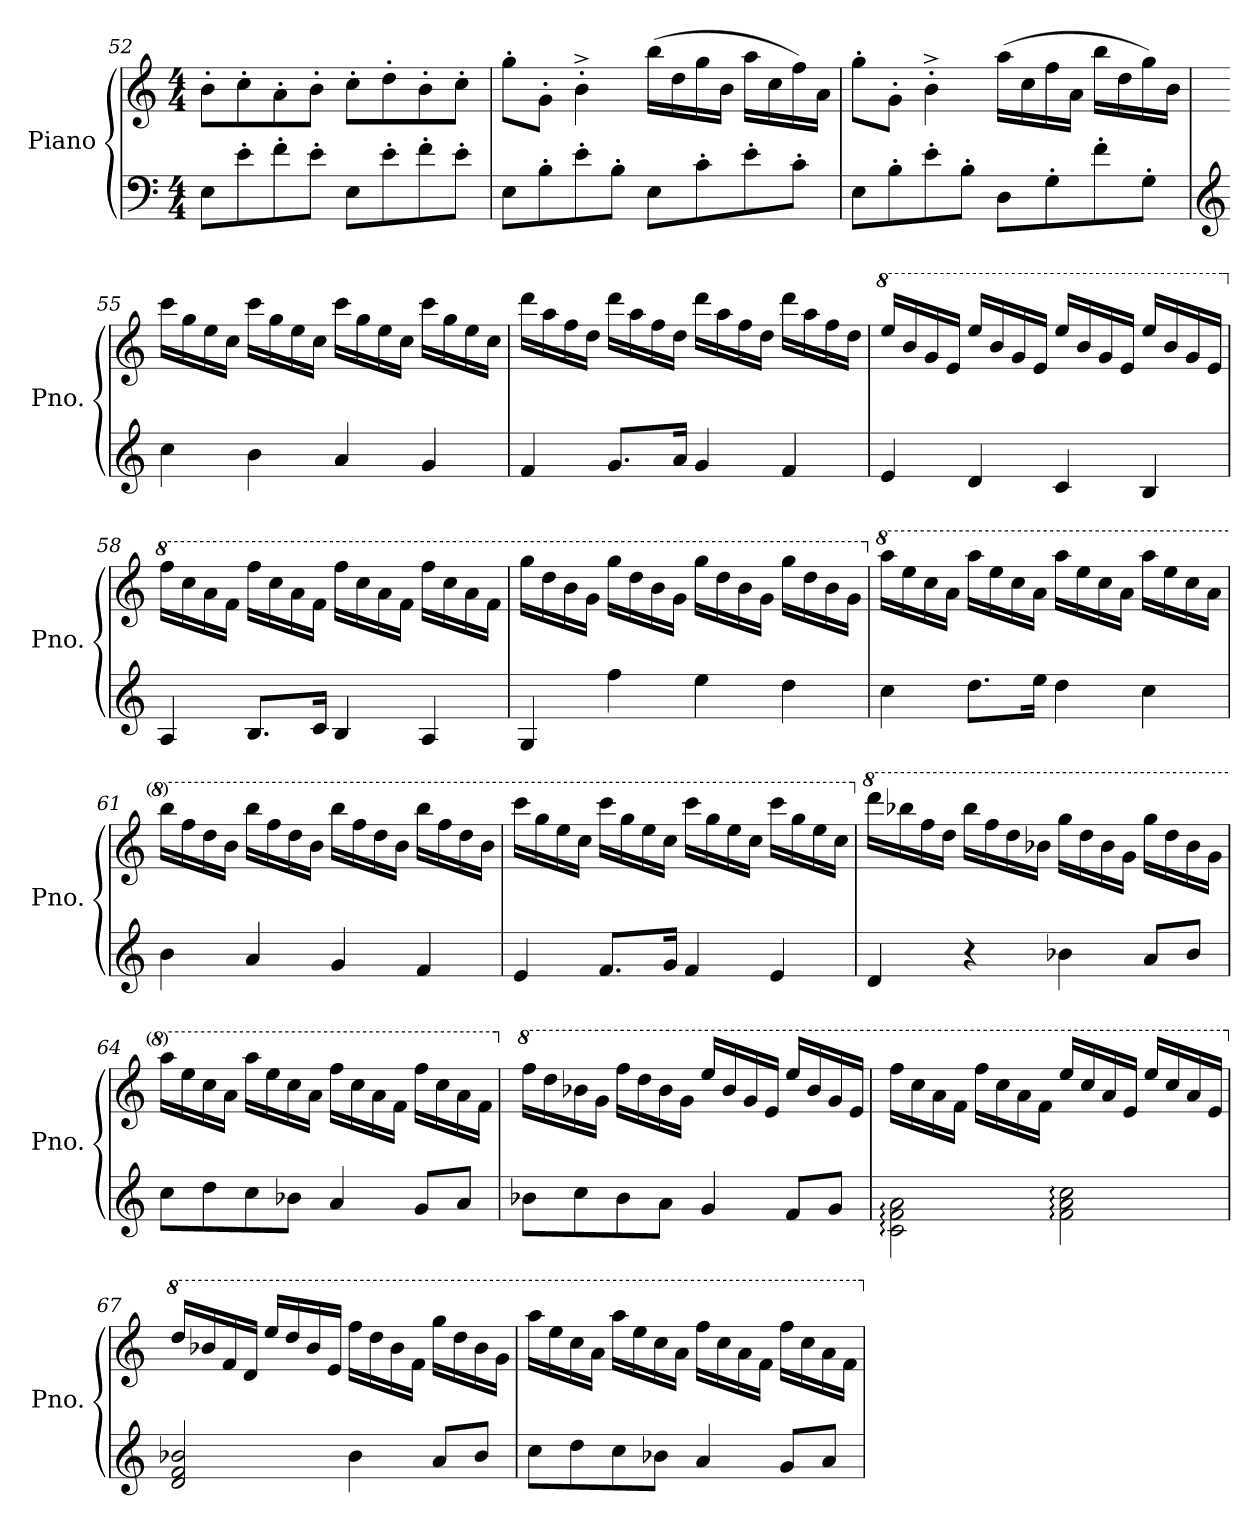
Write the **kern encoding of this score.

**kern	**kern
*part1	*part1
*staff2	*staff1
*I"Piano	*
*I'Pno.	*
!!LO:LB:g=z
*clefF4	*clefG2
*k[]	*k[]
*M4/4	*M4/4
=52	=52
8E\L	8b'\L
8e'\	8cc'\
8f'\	8a'\
8e'\J	8b'\J
8E\L	8cc'\L
8e'\	8dd'\
8f'\	8b'\
8e'\J	8cc'\J
=53	=53
8E\L	8gg'\L
8B'\	8g'\J
8e'\	4b'^\
8B'\J	.
8E\L	(16bb\LL
.	16dd\
8c'\	16gg\
.	16b\JJ
8e'\	16aa\LL
.	16cc\
8c'\J	16ff\)
.	16a\JJ
=54	=54
8E\L	8gg'\L
8B'\	8g'\J
8e'\	4b'^\
8B'\J	.
8D\L	(16aa\LL
.	16cc\
8G'\	16ff\
.	16a\JJ
8f'\	16bb\LL
.	16dd\
8G'\J	16gg\)
.	16b\JJ
!!LO:LB:g=z
=55	=55
*clefG2	*
4cc\	16ccc\LL
.	16gg\
.	16ee\
.	16cc\JJ
4b\	16ccc\LL
.	16gg\
.	16ee\
.	16cc\JJ
4a/	16ccc\LL
.	16gg\
.	16ee\
.	16cc\JJ
4g/	16ccc\LL
.	16gg\
.	16ee\
.	16cc\JJ
=56	=56
4f/	16ddd\LL
.	16aa\
.	16ff\
.	16dd\JJ
8.g/L	16ddd\LL
.	16aa\
.	16ff\
16a/Jk	16dd\JJ
4g/	16ddd\LL
.	16aa\
.	16ff\
.	16dd\JJ
4f/	16ddd\LL
.	16aa\
.	16ff\
.	16dd\JJ
=57	=57
*	*8va
4e/	16eee/LL
.	16bb/
.	16gg/
.	16ee/JJ
4d/	16eee/LL
.	16bb/
.	16gg/
.	16ee/JJ
4c/	16eee/LL
.	16bb/
.	16gg/
.	16ee/JJ
4B/	16eee/LL
.	16bb/
.	16gg/
.	16ee/JJ
!!LO:LB:g=z
=58	=58
*	*X8va
*	*8va
4A/	16fff\LL
.	16ccc\
.	16aa\
.	16ff\JJ
8.B/L	16fff\LL
.	16ccc\
.	16aa\
16c/Jk	16ff\JJ
4B/	16fff\LL
.	16ccc\
.	16aa\
.	16ff\JJ
4A/	16fff\LL
.	16ccc\
.	16aa\
.	16ff\JJ
=59	=59
4G/	16ggg\LL
.	16ddd\
.	16bb\
.	16gg\JJ
4ff\	16ggg\LL
.	16ddd\
.	16bb\
.	16gg\JJ
4ee\	16ggg\LL
.	16ddd\
.	16bb\
.	16gg\JJ
4dd\	16ggg\LL
.	16ddd\
.	16bb\
.	16gg\JJ
!!LO:PB:g=z
=60	=60
*	*X8va
*	*8va
4cc\	16aaa\LL
.	16eee\
.	16ccc\
.	16aa\JJ
8.dd\L	16aaa\LL
.	16eee\
.	16ccc\
16ee\Jk	16aa\JJ
4dd\	16aaa\LL
.	16eee\
.	16ccc\
.	16aa\JJ
4cc\	16aaa\LL
.	16eee\
.	16ccc\
.	16aa\JJ
=61	=61
4b\	16bbb\LL
.	16fff\
.	16ddd\
.	16bb\JJ
4a/	16bbb\LL
.	16fff\
.	16ddd\
.	16bb\JJ
4g/	16bbb\LL
.	16fff\
.	16ddd\
.	16bb\JJ
4f/	16bbb\LL
.	16fff\
.	16ddd\
.	16bb\JJ
=62	=62
4e/	16cccc\LL
.	16ggg\
.	16eee\
.	16ccc\JJ
8.f/L	16cccc\LL
.	16ggg\
.	16eee\
16g/Jk	16ccc\JJ
4f/	16cccc\LL
.	16ggg\
.	16eee\
.	16ccc\JJ
4e/	16cccc\LL
.	16ggg\
.	16eee\
.	16ccc\JJ
!!LO:LB:g=z
=63	=63
*	*X8va
*	*8va
4d/	16dddd\LL
.	16bbb-X\
.	16fff\
.	16ddd\JJ
4r	16bbb-\LL
.	16fff\
.	16ddd\
.	16bb-X\JJ
4b-X\	16ggg\LL
.	16ddd\
.	16bb-\
.	16gg\JJ
8a/L	16ggg\LL
.	16ddd\
8b-/J	16bb-\
.	16gg\JJ
=64	=64
8cc\L	16aaa\LL
.	16eee\
8dd\	16ccc\
.	16aa\JJ
8cc\	16aaa\LL
.	16eee\
8b-X\J	16ccc\
.	16aa\JJ
4a/	16fff\LL
.	16ccc\
.	16aa\
.	16ff\JJ
8g/L	16fff\LL
.	16ccc\
8a/J	16aa\
.	16ff\JJ
!!LO:LB:g=z
=65	=65
*	*X8va
*	*8va
8b-X\L	16fff\LL
.	16ddd\
8cc\	16bb-X\
.	16gg\JJ
8b-\	16fff\LL
.	16ddd\
8a\J	16bb-\
.	16gg\JJ
4g/	16eee/LL
.	16bb-/
.	16gg/
.	16ee/JJ
8f/L	16eee/LL
.	16bb-/
8g/J	16gg/
.	16ee/JJ
=66	=66
2c\: 2f\: 2a\:	16fff\LL
.	16ccc\
.	16aa\
.	16ff\JJ
.	16fff\LL
.	16ccc\
.	16aa\
.	16ff\JJ
2f\: 2a\: 2cc\:	16eee/LL
.	16ccc/
.	16aa/
.	16ee/JJ
.	16eee/LL
.	16ccc/
.	16aa/
.	16ee/JJ
!!LO:LB:g=z
=67	=67
*	*X8va
*	*8va
2d/ 2f/ 2b-X/	16ddd/LL
.	16bb-X/
.	16ff/
.	16dd/JJ
.	16eee/LL
.	16ddd/
.	16bb-/
.	16ee/JJ
4b-\	16fff\LL
.	16ddd\
.	16bb-\
.	16ff\JJ
8a/L	16ggg\LL
.	16ddd\
8b-/J	16bb-\
.	16gg\JJ
=68	=68
8cc\L	16aaa\LL
.	16eee\
8dd\	16ccc\
.	16aa\JJ
8cc\	16aaa\LL
.	16eee\
8b-X\J	16ccc\
.	16aa\JJ
4a/	16fff\LL
.	16ccc\
.	16aa\
.	16ff\JJ
8g/L	16fff\LL
.	16ccc\
8a/J	16aa\
.	16ff\JJ
*	*X8va
=	=
*-	*-
